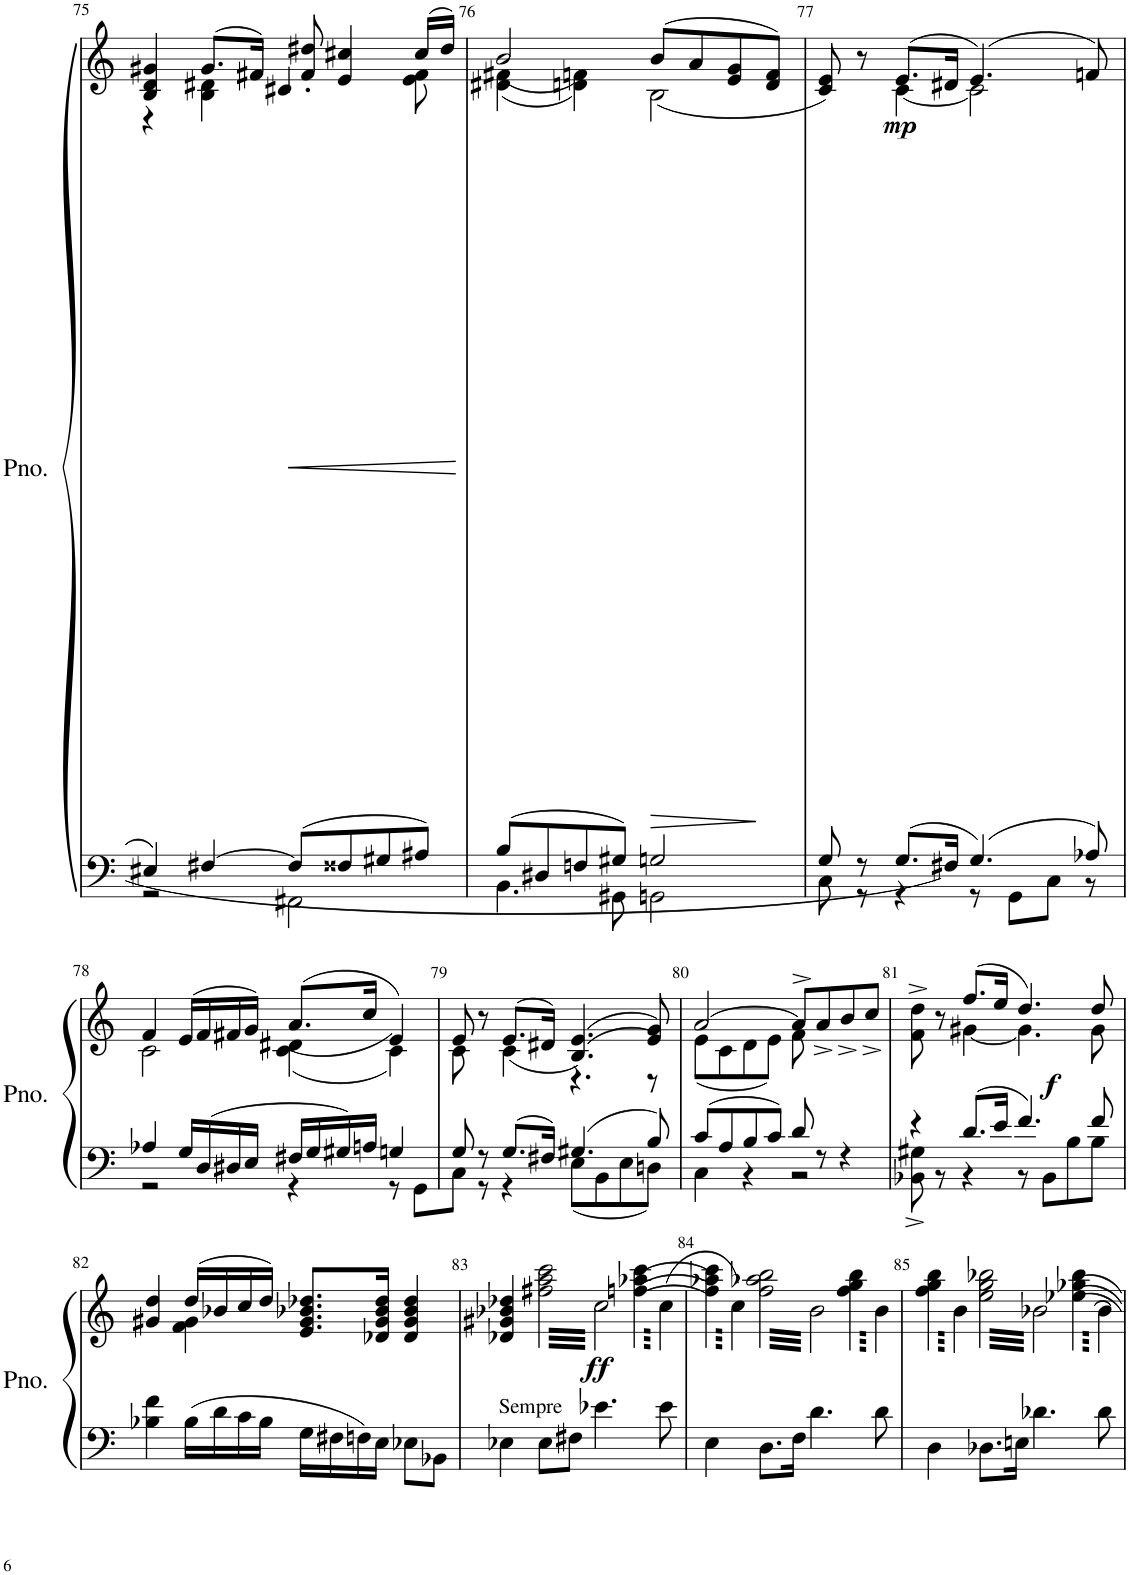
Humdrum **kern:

**kern	**kern	**dynam
*part1	*part1	*part1
*staff2	*staff1	*staff1/2
*I"Piano	*	*
*I'Pno.	*	*
!!LO:PB:g=z
*clefF4	*clefG2	*
*k[]	*k[]	*
*M4/4	*M4/4	*
=75	=75	=75
*^	*^	*
4E#X/	2r	4B/ 4d/ 4g#X/	4r	.
[4F#X/	.	(8.g#/L	4B\ 4d#X\	.
.	.	16f#X/Jk)	.	.
!	!	!	!	!LO:HP:b
8F#/L]	2FF#X\	8f#/ 8dd#X/	4.a#X\	<
8F##X/	.	4e/ 4cc#X/	.	.
8G#X/	.	.	.	.
8A#X/J	.	(16cc#/LL	8e\ 8f#\	.
.	.	16dd#/JJ)	.	.
*v	*v	*	*	*
*	*v	*v	*
.	.	[
=76	=76	=76
*^	*^	*
8B/L	4.BB\	2b/	((4d#X\ 4f#X\	.
8D#X/	.	.	.	.
8Fn/	.	.	4dn\ 4fn\))	.
8G#X/J	8GG#X\	.	.	.
!	!	!	!	!LO:HP:b
2Gn/	2GGn\	(8b/L	(2B\	>
.	.	8a/	.	.
.	.	8e/ 8g/	.	.
.	.	8d/ 8f/J)	.	]
=77	=77	=77	=77	=77
8G/	8C\	8c/ 8e/)	4ryy	.
!	!	!	!	!LO:DY:b
8r	8r	8r	.	mp
8.G/L	4r	(8.e/L	[4c\	.
16F#X/Jk	.	16d#X/Jk	.	.
4.G/	8r	(4.e/)	2c\]	.
.	8GG\L	.	.	.
.	8C\J	.	.	.
8A-X/	8r	8fn/)	.	.
!!LO:LB:g=z	!!
=78	=78	=78	=78	=78
4A-X/	2r	4f/	2c\	.
16G/LL	.	(16e/LL	.	.
16D/	.	16f/	.	.
16D#X/	.	16f#X/	.	.
16E/JJ	.	16g/JJ)	.	.
16F#X/LL	4r	(8.a/L	(4c\ 4d#X\	.
16G/	.	.	.	.
16G#X/	.	.	.	.
16An/JJ	.	16cc/Jk	.	.
4Gn/	8r	(4e/)	4c\)	.
.	8GG\L	.	.	.
=79	=79	=79	=79	=79
8G/	8C\J	8e/	8c\	.
8r	8r	8r	8ryy	.
8.G/L	4r	(8.e/L	(4c\	.
16F#X/Jk)	.	16d#X/Jk)	.	.
4.G#X/	8E\L	(((4.B/ 4.e/	4.r	.
.	8BB\	.	.	.
.	8E\	.	.	.
8B/	8Dn\J	8e/ 8g/))	8r	.
=80	=80	=80	=80	=80
8c/L	4C\	[2a/	(8e\L	.
8A/	.	.	8c\	.
8B/	4r	.	8d\	.
8c/J	.	.	8e\J)	.
8d/	2r	8a^/L]	8f\	.
8r	.	8a^/	4.ryy	.
4r	.	8b^/	.	.
.	.	8cc^/J	.	.
=81	=81	=81	=81	=81
4r	8BB-X\^ 8G#X\^	8f\^ 8dd\^	4ryy	.
.	8r	8r	.	.
!	!	!	!	!LO:DY:b
8.d/L	4r	(8.ff/L	[4g#X\	f
16e/Jk	.	16ee/Jk	.	.
4.f/	8r	4.dd/)	4.g#\]	.
.	8BB-\L	.	.	.
.	8B\	.	.	.
8f/	8B\J	8dd/	8g#\	.
*v	*v	*	*	*
!!LO:LB:g=z	!!
=82	=82	=82	=82
4B-X\ 4f\	4g#X/ 4dd/	4ryy	.
16B-\LL	(16dd/LL	4f\ 4g#\	.
16d\	16b-X/	.	.
16c\	16cc/	.	.
16B-\JJ	16dd/JJ)	.	.
16G\LL	8.e/ 8.g#/ 8.b-X/ 8.dd-X/L	2ryy	.
16F#X\	.	.	.
16Fn\	.	.	.
16E\JJ	16d-X/ 16g#/ 16b-/ 16dd-/Jk	.	.
8E-X\L	4d-/ 4g#/ 4b-/ 4dd-/	.	.
8BB-X\J	.	.	.
*	*v	*v	*
=83	=83	=83
!LO:TX:a:t=Sempre	!	!
4E-X\	4d-X/ 4g#X/ 4b-X/ 4dd-X/	.
!	!	!LO:DY:b
*	*tremolo	*
8E-\L	64ff#X\ 64aa\ 64ccc\LLLL	ff
.	64cc\	.
.	64ff#X\ 64aa\ 64ccc\	.
.	64cc\	.
.	64ff#X\ 64aa\ 64ccc\	.
.	64cc\	.
.	64ff#X\ 64aa\ 64ccc\	.
.	64cc\	.
8F#X\J	64ff#X\ 64aa\ 64ccc\	.
.	64cc\	.
.	64ff#X\ 64aa\ 64ccc\	.
.	64cc\	.
.	64ff#X\ 64aa\ 64ccc\	.
.	64cc\	.
.	64ff#X\ 64aa\ 64ccc\	.
.	64cc\	.
4.e-X\	64ff#X\ 64aa\ 64ccc\	.
.	64cc\	.
.	64ff#X\ 64aa\ 64ccc\	.
.	64cc\	.
.	64ff#X\ 64aa\ 64ccc\	.
.	64cc\	.
.	64ff#X\ 64aa\ 64ccc\	.
.	64cc\	.
.	64ff#X\ 64aa\ 64ccc\	.
.	64cc\	.
.	64ff#X\ 64aa\ 64ccc\	.
.	64cc\	.
.	64ff#X\ 64aa\ 64ccc\	.
.	64cc\	.
.	64ff#X\ 64aa\ 64ccc\	.
.	64cc\JJJJ	.
.	(((64ffn\ 64aa-X\ 64ccc\LLLL	.
.	(64cc\	.
.	64ffn\ 64aa-X\ 64ccc\	.
.	(64cc\	.
.	64ffn\ 64aa-X\ 64ccc\	.
.	(64cc\	.
.	64ffn\ 64aa-X\ 64ccc\	.
.	(64cc\	.
8e-\	64ffn\ 64aa-X\ 64ccc\	.
.	(64cc\	.
.	64ffn\ 64aa-X\ 64ccc\	.
.	(64cc\	.
.	64ffn\ 64aa-X\ 64ccc\	.
.	(64cc\	.
.	64ffn\ 64aa-X\ 64ccc\	.
.	64cc\JJJJ	.
=84	=84	=84
4E\	64ff\ 64aa-X\ 64ccc\LLLL	.
.	64cc\)	.
.	64ff\ 64aa-X\ 64ccc\	.
.	64cc\)	.
.	64ff\ 64aa-X\ 64ccc\	.
.	64cc\)	.
.	64ff\ 64aa-X\ 64ccc\	.
.	64cc\)	.
.	64ff\ 64aa-X\ 64ccc\	.
.	64cc\)	.
.	64ff\ 64aa-X\ 64ccc\	.
.	64cc\)	.
.	64ff\ 64aa-X\ 64ccc\	.
.	64cc\)	.
.	64ff\ 64aa-X\ 64ccc\	.
.	64cc\)JJJJ	.
8.D\L	64ff\ 64aa-X\ 64bb\LLLL	.
.	64b\	.
.	64ff\ 64aa-X\ 64bb\	.
.	64b\	.
.	64ff\ 64aa-X\ 64bb\	.
.	64b\	.
.	64ff\ 64aa-X\ 64bb\	.
.	64b\	.
.	64ff\ 64aa-X\ 64bb\	.
.	64b\	.
.	64ff\ 64aa-X\ 64bb\	.
.	64b\	.
16F\Jk	64ff\ 64aa-X\ 64bb\	.
.	64b\	.
.	64ff\ 64aa-X\ 64bb\	.
.	64b\	.
4.d\	64ff\ 64aa-X\ 64bb\	.
.	64b\	.
.	64ff\ 64aa-X\ 64bb\	.
.	64b\	.
.	64ff\ 64aa-X\ 64bb\	.
.	64b\	.
.	64ff\ 64aa-X\ 64bb\	.
.	64b\	.
.	64ff\ 64aa-X\ 64bb\	.
.	64b\	.
.	64ff\ 64aa-X\ 64bb\	.
.	64b\	.
.	64ff\ 64aa-X\ 64bb\	.
.	64b\	.
.	64ff\ 64aa-X\ 64bb\	.
.	64b\JJJJ	.
.	64ff\ 64gg\ 64bb\LLLL	.
.	64b\	.
.	64ff\ 64gg\ 64bb\	.
.	64b\	.
.	64ff\ 64gg\ 64bb\	.
.	64b\	.
.	64ff\ 64gg\ 64bb\	.
.	64b\	.
8d\	64ff\ 64gg\ 64bb\	.
.	64b\	.
.	64ff\ 64gg\ 64bb\	.
.	64b\	.
.	64ff\ 64gg\ 64bb\	.
.	64b\	.
.	64ff\ 64gg\ 64bb\	.
.	64b\JJJJ	.
=85	=85	=85
4D\	64ff\ 64gg\ 64bb\LLLL	.
.	64b\	.
.	64ff\ 64gg\ 64bb\	.
.	64b\	.
.	64ff\ 64gg\ 64bb\	.
.	64b\	.
.	64ff\ 64gg\ 64bb\	.
.	64b\	.
.	64ff\ 64gg\ 64bb\	.
.	64b\	.
.	64ff\ 64gg\ 64bb\	.
.	64b\	.
.	64ff\ 64gg\ 64bb\	.
.	64b\	.
.	64ff\ 64gg\ 64bb\	.
.	64b\JJJJ	.
8.D-X\L	64ee\ 64gg\ 64bb-X\LLLL	.
.	64b-X\	.
.	64ee\ 64gg\ 64bb-X\	.
.	64b-X\	.
.	64ee\ 64gg\ 64bb-X\	.
.	64b-X\	.
.	64ee\ 64gg\ 64bb-X\	.
.	64b-X\	.
.	64ee\ 64gg\ 64bb-X\	.
.	64b-X\	.
.	64ee\ 64gg\ 64bb-X\	.
.	64b-X\	.
16En\Jk	64ee\ 64gg\ 64bb-X\	.
.	64b-X\	.
.	64ee\ 64gg\ 64bb-X\	.
.	64b-X\	.
4.d-X\	64ee\ 64gg\ 64bb-X\	.
.	64b-X\	.
.	64ee\ 64gg\ 64bb-X\	.
.	64b-X\	.
.	64ee\ 64gg\ 64bb-X\	.
.	64b-X\	.
.	64ee\ 64gg\ 64bb-X\	.
.	64b-X\	.
.	64ee\ 64gg\ 64bb-X\	.
.	64b-X\	.
.	64ee\ 64gg\ 64bb-X\	.
.	64b-X\	.
.	64ee\ 64gg\ 64bb-X\	.
.	64b-X\	.
.	64ee\ 64gg\ 64bb-X\	.
.	64b-X\JJJJ	.
.	64ee-X\ 64gg-X\ 64bb-\LLLL	.
.	64b-\	.
.	64ee-X\ 64gg-X\ 64bb-\	.
.	64b-\	.
.	64ee-X\ 64gg-X\ 64bb-\	.
.	64b-\	.
.	64ee-X\ 64gg-X\ 64bb-\	.
.	64b-\	.
8d-\	64ee-X\ 64gg-X\ 64bb-\	.
.	64b-\	.
.	64ee-X\ 64gg-X\ 64bb-\	.
.	64b-\	.
.	64ee-X\ 64gg-X\ 64bb-\	.
.	64b-\	.
.	64ee-X\ 64gg-X\ 64bb-\	.
.	64b-\JJJJ	.
*	*Xtremolo	*
.	.	.
.	.	.
.	.	.
.	.	.
.	.	.
.	.	.
.	.	.
.	.	.
=	=	=
*-	*-	*-
